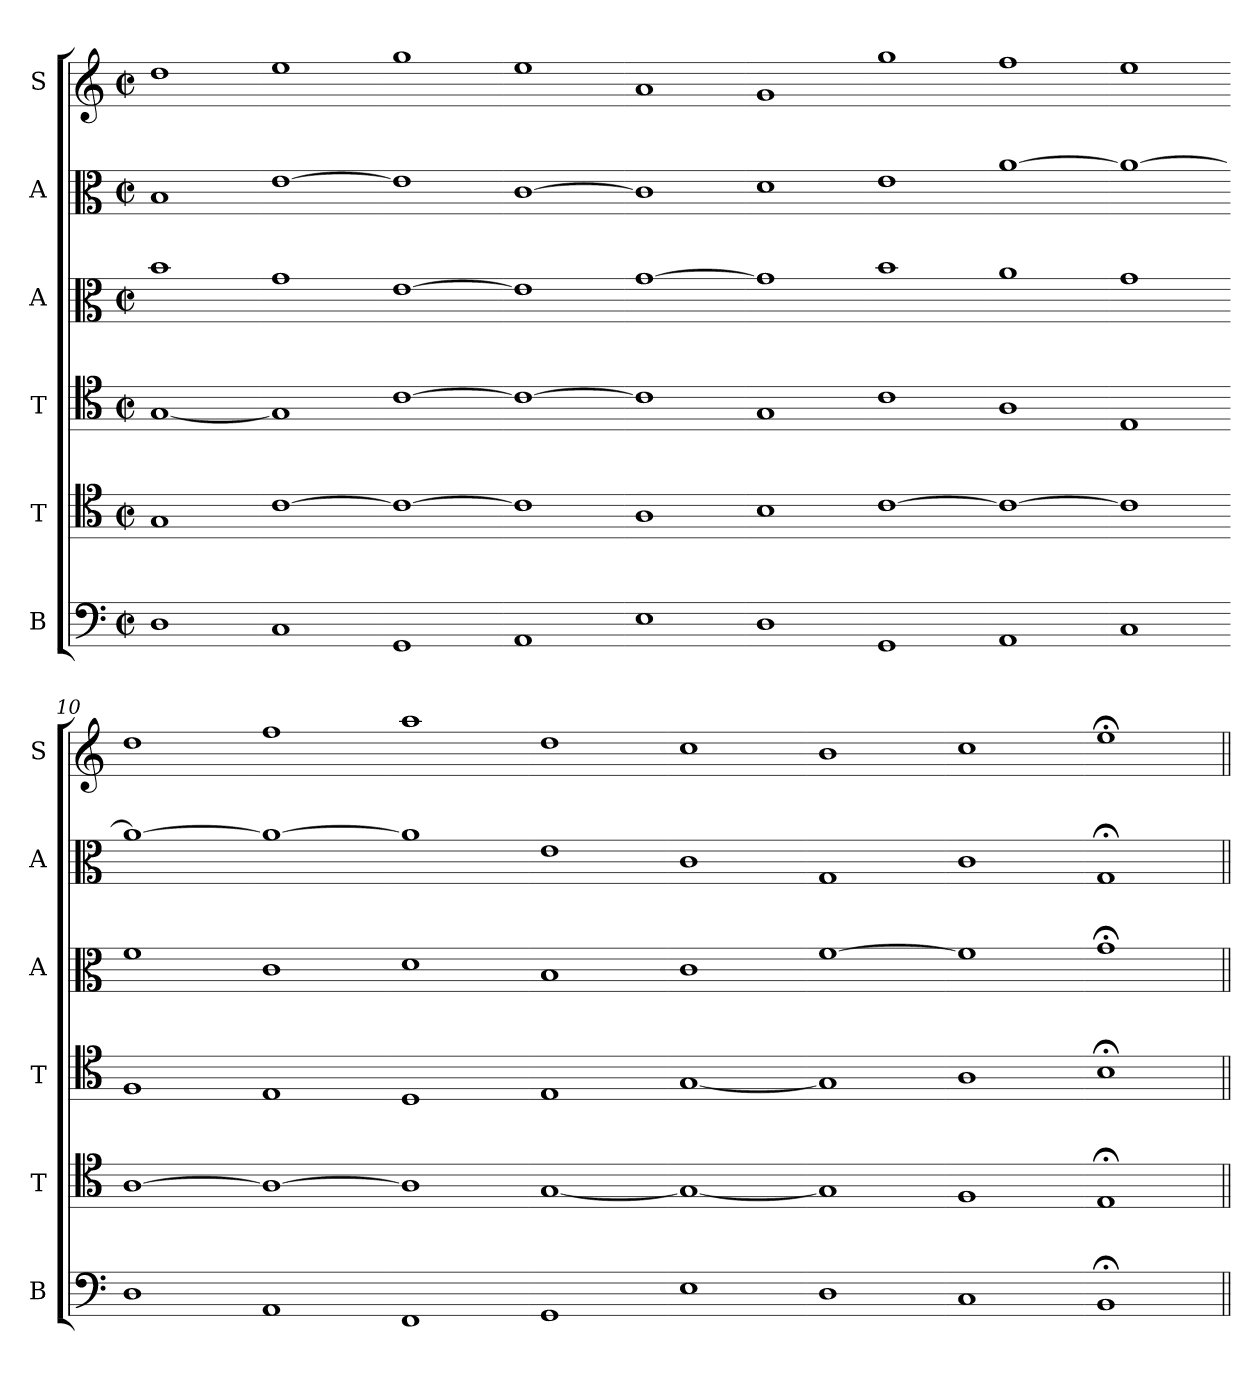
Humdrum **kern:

**kern	**kern	**kern	**kern	**kern	**kern
*part6	*part5	*part4	*part3	*part2	*part1
*staff6	*staff5	*staff4	*staff3	*staff2	*staff1
*I"B	*I"T	*I"T	*I"A	*I"A	*I"S
*I'B	*I'T	*I'T	*I'A	*I'A	*I'S
*clefF4	*clefC4	*clefC4	*clefC3	*clefC3	*clefG2
*k[]	*k[]	*k[]	*k[]	*k[]	*k[]
*M2/2	*M2/2	*M2/2	*M2/2	*M2/2	*M2/2
*met(c|)	*met(c|)	*met(c|)	*met(c|)	*met(c|)	*met(c|)
*MM208	*MM208	*MM208	*MM208	*MM208	*MM208
=1	=1	=1	=1	=1	=1
1D	1G	[1G	1b	1B	1dd
=2-	=2-	=2-	=2-	=2-	=2-
1C	[1c	1G]	1g	[1e	1ee
=3-	=3-	=3-	=3-	=3-	=3-
1GG	1c_	[1c	[1e	1e]	1gg
=4-	=4-	=4-	=4-	=4-	=4-
1AA	1c]	1c_	1e]	[1c	1ee
=5-	=5-	=5-	=5-	=5-	=5-
1E	1A	1c]	[1g	1c]	1a
=6-	=6-	=6-	=6-	=6-	=6-
1D	1B	1G	1g]	1d	1g
=7-	=7-	=7-	=7-	=7-	=7-
1GG	[1c	1c	1b	1e	1gg
=8-	=8-	=8-	=8-	=8-	=8-
1AA	1c_	1A	1a	[1a	1ff
=9-	=9-	=9-	=9-	=9-	=9-
1C	1c]	1E	1g	1a_	1ee
=10-	=10-	=10-	=10-	=10-	=10-
1D	[1A	1F	1f	1a_	1dd
=11-	=11-	=11-	=11-	=11-	=11-
1AA	1A_	1E	1c	1a_	1ff
=12-	=12-	=12-	=12-	=12-	=12-
1FF	1A]	1D	1d	1a]	1aa
=13-	=13-	=13-	=13-	=13-	=13-
1GG	[1G	1E	1B	1e	1dd
=14-	=14-	=14-	=14-	=14-	=14-
1E	1G_	[1G	1c	1c	1cc
=15-	=15-	=15-	=15-	=15-	=15-
1D	1G]	1G]	[1f	1G	1b
=16-	=16-	=16-	=16-	=16-	=16-
1C	1F	1A	1f]	1c	1cc
=17-	=17-	=17-	=17-	=17-	=17-
1BB;<	1E;<	1B;<	1g;<	1G;	1ee;<
=||	=||	=||	=||	=||	=||
*-	*-	*-	*-	*-	*-
